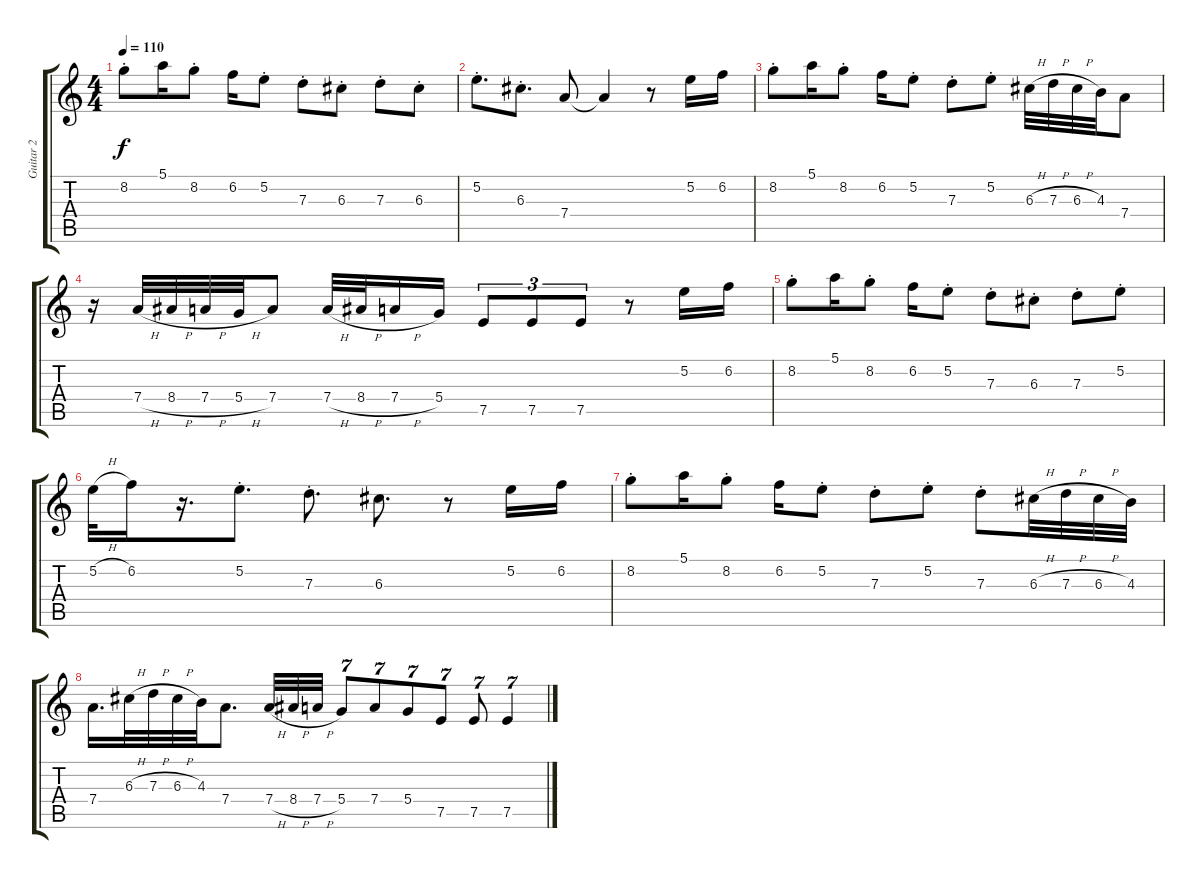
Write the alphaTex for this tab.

\track ("Guitar 2" "Guitar 2") {instrument distortionguitar}
\staff {score tabs}
\tuning (E4 B3 G3 D3 A2 E2) {hide}
\ts (4 4)
\tempo 110
\clef g2
\ks c
8.2{st}.8{dy f} 5.1.16 8.2{st}.8 6.2.16 5.2{st}.8 7.3{st}.8 6.3{st}.8 7.3{st}.8 6.3{st}.8 |
5.2{st}.8{d} 6.3{st}.8{d} 7.4.8 7.4{t}.4 r.8 5.2.16 6.2.16 |
8.2{st}.8 5.1.16 8.2{st}.8 6.2.16 5.2{st}.8 7.3{st}.8 5.2{st}.8 6.3{h}.32 7.3{h}.32 6.3{h}.32 4.3.32 7.4.8 |
r.16 7.4{h}.32 8.4{h}.32 7.4{h}.32 5.4{h}.32 7.4.8 7.4{h}.32 8.4{h}.32 7.4{h}.16 5.4.16 7.5.8{tu (3 2)} 7.5.8{tu (3 2)} 7.5.8{tu (3 2)} r.8 5.2.16 6.2.16 |
8.2{st}.8 5.1.16 8.2{st}.8 6.2.16 5.2{st}.8 7.3{st}.8 6.3{st}.8 7.3{st}.8 5.2{st}.8 |
5.2{h}.32 6.2.16 r.16{d} 5.2{st}.8{d} 7.3{st}.8{d} 6.3.8{d} r.8 5.2.16 6.2.16 |
8.2{st}.8 5.1.16 8.2{st}.8 6.2.16 5.2{st}.8 7.3{st}.8 5.2{st}.8 7.3{st}.8 6.3{h}.32 7.3{h}.32 6.3{h}.32 4.3.32 |
7.4.16{d} 6.3{h}.32 7.3{h}.32 6.3{h}.32 4.3.32 7.4.8{d} 7.4{h}.32 8.4{h}.32 7.4{h}.32 5.4.8{tu (7 4)} 7.4.8{tu (7 4)} 5.4.8{tu (7 4)} 7.5.8{tu (7 4)} 7.5.8{tu (7 4)} 7.5.4{tu (7 4)}
